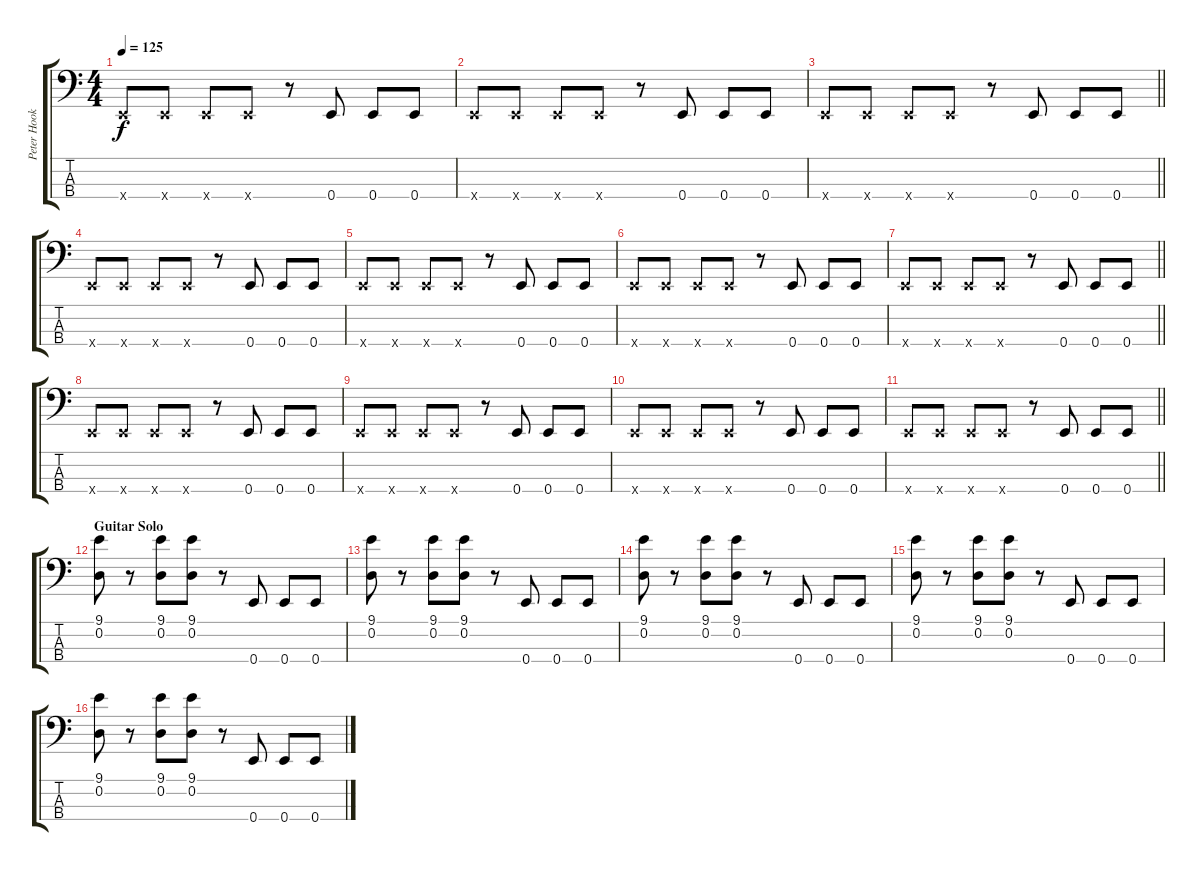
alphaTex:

\track ("Peter Hook" "Peter Hook") {instrument electricbasspick}
\staff {score tabs}
\tuning (G2 D2 A1 E1) {hide}
\ts (4 4)
\tempo 125
\clef f4
\ks c
0.4{x}.8{dy f} 0.4{x}.8 0.4{x}.8 0.4{x}.8 r.8 0.4.8 0.4.8 0.4.8 |
0.4{x}.8 0.4{x}.8 0.4{x}.8 0.4{x}.8 r.8 0.4.8 0.4.8 0.4.8 |
\barLineRight lightlight
0.4{x}.8 0.4{x}.8 0.4{x}.8 0.4{x}.8 r.8 0.4.8 0.4.8 0.4.8 |
0.4{x}.8 0.4{x}.8 0.4{x}.8 0.4{x}.8 r.8 0.4.8 0.4.8 0.4.8 |
0.4{x}.8 0.4{x}.8 0.4{x}.8 0.4{x}.8 r.8 0.4.8 0.4.8 0.4.8 |
0.4{x}.8 0.4{x}.8 0.4{x}.8 0.4{x}.8 r.8 0.4.8 0.4.8 0.4.8 |
\barLineRight lightlight
0.4{x}.8 0.4{x}.8 0.4{x}.8 0.4{x}.8 r.8 0.4.8 0.4.8 0.4.8 |
0.4{x}.8 0.4{x}.8 0.4{x}.8 0.4{x}.8 r.8 0.4.8 0.4.8 0.4.8 |
0.4{x}.8 0.4{x}.8 0.4{x}.8 0.4{x}.8 r.8 0.4.8 0.4.8 0.4.8 |
0.4{x}.8 0.4{x}.8 0.4{x}.8 0.4{x}.8 r.8 0.4.8 0.4.8 0.4.8 |
\barLineRight lightlight
0.4{x}.8 0.4{x}.8 0.4{x}.8 0.4{x}.8 r.8 0.4.8 0.4.8 0.4.8 |
\section ("" "Guitar Solo")
(9.1 0.2).8 r.8 (9.1 0.2).8 (9.1 0.2).8 r.8 0.4.8 0.4.8 0.4.8 |
(9.1 0.2).8 r.8 (9.1 0.2).8 (9.1 0.2).8 r.8 0.4.8 0.4.8 0.4.8 |
(9.1 0.2).8 r.8 (9.1 0.2).8 (9.1 0.2).8 r.8 0.4.8 0.4.8 0.4.8 |
(9.1 0.2).8 r.8 (9.1 0.2).8 (9.1 0.2).8 r.8 0.4.8 0.4.8 0.4.8 |
(9.1 0.2).8 r.8 (9.1 0.2).8 (9.1 0.2).8 r.8 0.4.8 0.4.8 0.4.8
